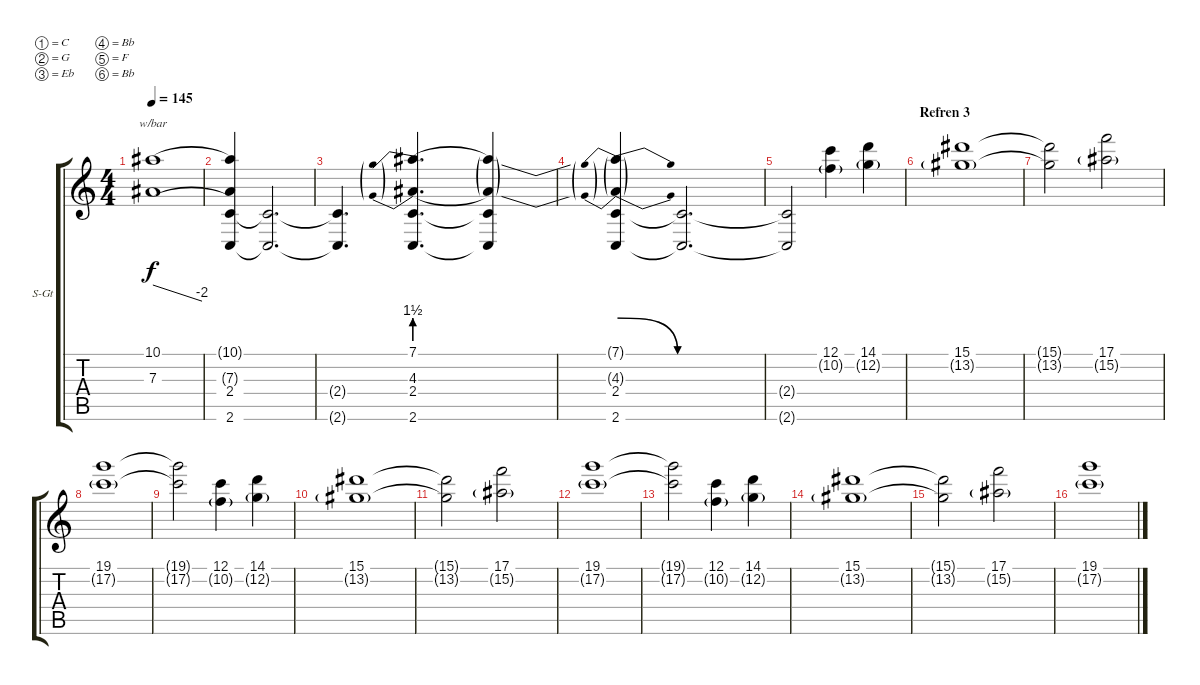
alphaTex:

\bracketExtendMode groupsimilarinstruments
\firstSystemTrackNameOrientation horizontal
\otherSystemsTrackNameOrientation horizontal
\track ("Smyczki" "S-Gt") {instrument stringensemble2}
\staff {score tabs}
\tuning (C4 G3 Eb3 Bb2 F2 Bb1)
\displaytranspose 12
\ts (4 4)
\tempo 145
\clef g2
\ks c
(10.1 7.3).1{tbe (dive default 0 0 60 -8) dy f} |
(10.1{t} 7.3{t} 2.4 2.6).4 (2.4{t} 2.6{t}).2{d} |
(2.4{t} 2.6{t}).4{d} (7.1{be (prebend 0 6 60 6)} 4.3{be (prebend 0 6 60 6)} 2.4 2.6).4{d} (7.1{t} 4.3{t} 2.4{t} 2.6{t}).4 |
(7.1{be (prebendrelease 0 6 60 0) t} 4.3{be (prebendrelease 0 6 60 0) t} 2.4 2.6).4 (2.4{t} 2.6{t}).2{d} |
(2.4{t} 2.6{t}).2 (12.1 10.2{g}).4 (14.1 12.2{g}).4 |
\section ("" "Refren 3")
(15.1 13.2{g}).1 |
(15.1{t} 13.2{t}).2 (17.1 15.2{g}).2 |
(19.1 17.2{g}).1 |
(19.1{t} 17.2{t}).2 (12.1 10.2{g}).4 (14.1 12.2{g}).4 |
(15.1 13.2{g}).1 |
(15.1{t} 13.2{t}).2 (17.1 15.2{g}).2 |
(19.1 17.2{g}).1 |
(19.1{t} 17.2{t}).2 (12.1 10.2{g}).4 (14.1 12.2{g}).4 |
(15.1 13.2{g}).1 |
(15.1{t} 13.2{t}).2 (17.1 15.2{g}).2 |
(19.1 17.2{g}).1
